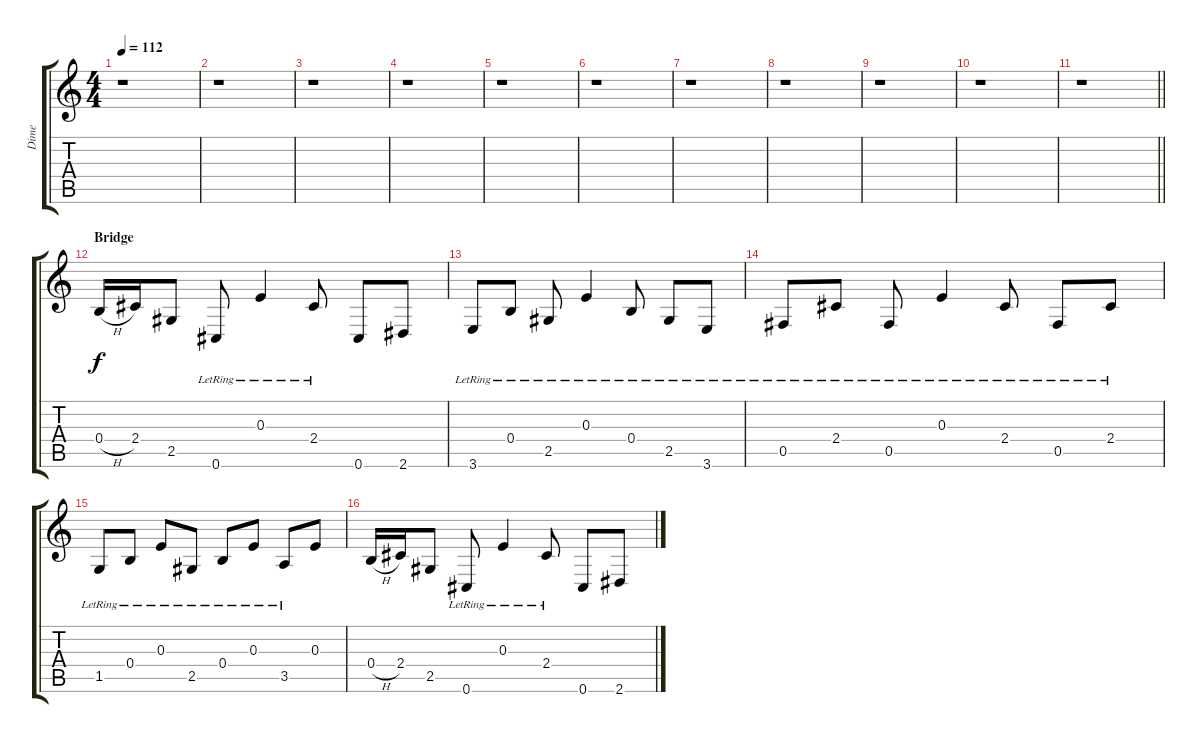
\track ("Dime " "Dime ") {instrument acousticguitarsteel}
\staff {score tabs}
\tuning (Db4 Ab3 E3 B2 Gb2 Db2) {hide}
\ts (4 4)
\tempo 112
\clef g2
\ks c
r.1{dy f} |
r.1 |
r.1 |
r.1 |
r.1 |
r.1 |
r.1 |
r.1 |
r.1 |
r.1 |
\barLineRight lightlight
r.1 |
\section ("" "Bridge")
0.4{h}.16{instrument electricguitarclean} 2.4.16 2.5.8 0.6{lr}.8 0.3{lr}.4 2.4{lr}.8 0.6.8 2.6.8 |
3.6{lr}.8 0.4{lr}.8 2.5{lr}.8 0.3{lr}.4 0.4{lr}.8 2.5{lr}.8 3.6{lr}.8 |
0.5{lr}.8 2.4{lr}.8 0.5{lr}.8 0.3{lr}.4 2.4{lr}.8 0.5{lr}.8 2.4{lr}.8 |
1.5{lr}.8 0.4{lr}.8 0.3{lr}.8 2.5{lr}.8 0.4{lr}.8 0.3{lr}.8 3.5{lr}.8 0.3.8 |
0.4{h}.16 2.4.16 2.5.8 0.6{lr}.8 0.3{lr}.4 2.4{lr}.8 0.6.8 2.6.8
